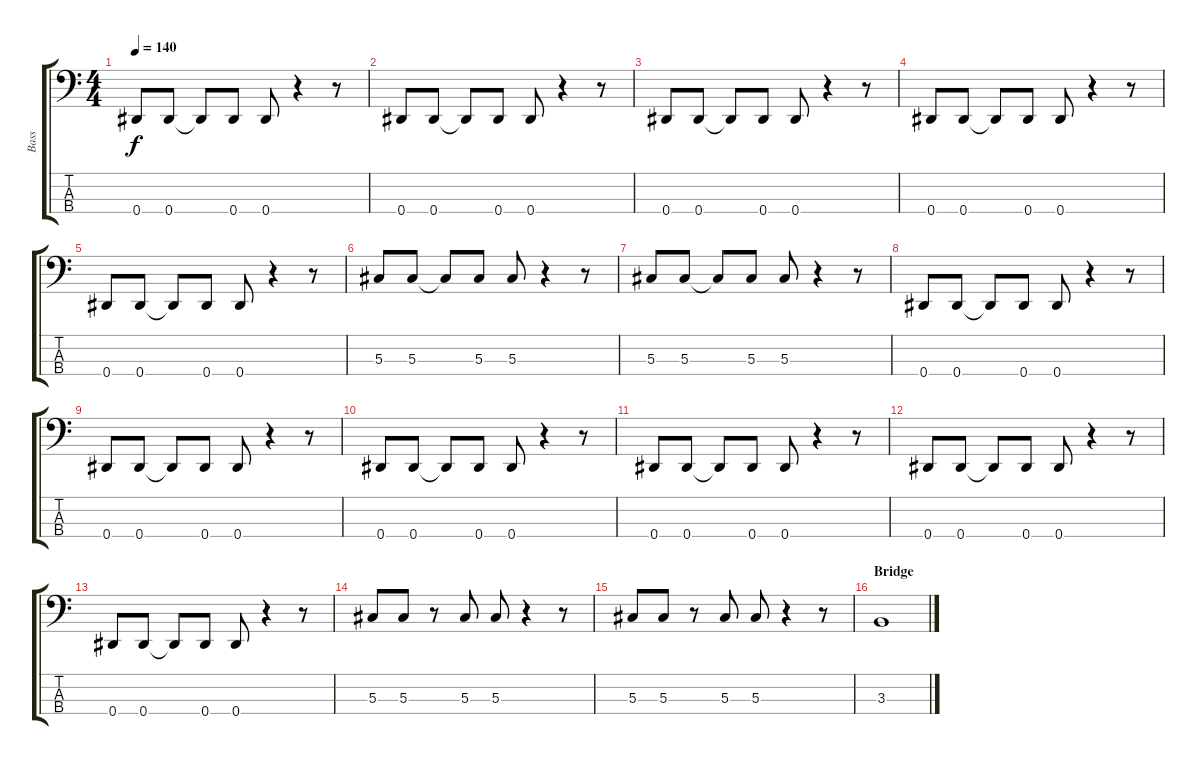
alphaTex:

\track ("Bass" "Bass") {instrument electricbassfinger}
\staff {score tabs}
\tuning (Gb2 Db2 Ab1 Eb1) {hide}
\ts (4 4)
\tempo 140
\clef f4
\ks c
0.4.8{dy f} 0.4.8 0.4{t}.8 0.4.8 0.4.8 r.4 r.8 |
0.4.8 0.4.8 0.4{t}.8 0.4.8 0.4.8 r.4 r.8 |
0.4.8 0.4.8 0.4{t}.8 0.4.8 0.4.8 r.4 r.8 |
0.4.8 0.4.8 0.4{t}.8 0.4.8 0.4.8 r.4 r.8 |
0.4.8 0.4.8 0.4{t}.8 0.4.8 0.4.8 r.4 r.8 |
5.3.8 5.3.8 5.3{t}.8 5.3.8 5.3.8 r.4 r.8 |
5.3.8 5.3.8 5.3{t}.8 5.3.8 5.3.8 r.4 r.8 |
0.4.8 0.4.8 0.4{t}.8 0.4.8 0.4.8 r.4 r.8 |
0.4.8 0.4.8 0.4{t}.8 0.4.8 0.4.8 r.4 r.8 |
0.4.8 0.4.8 0.4{t}.8 0.4.8 0.4.8 r.4 r.8 |
0.4.8 0.4.8 0.4{t}.8 0.4.8 0.4.8 r.4 r.8 |
0.4.8 0.4.8 0.4{t}.8 0.4.8 0.4.8 r.4 r.8 |
0.4.8 0.4.8 0.4{t}.8 0.4.8 0.4.8 r.4 r.8 |
5.3.8 5.3.8 r.8 5.3.8 5.3.8 r.4 r.8 |
5.3.8 5.3.8 r.8 5.3.8 5.3.8 r.4 r.8 |
\section ("" "Bridge")
3.3.1
